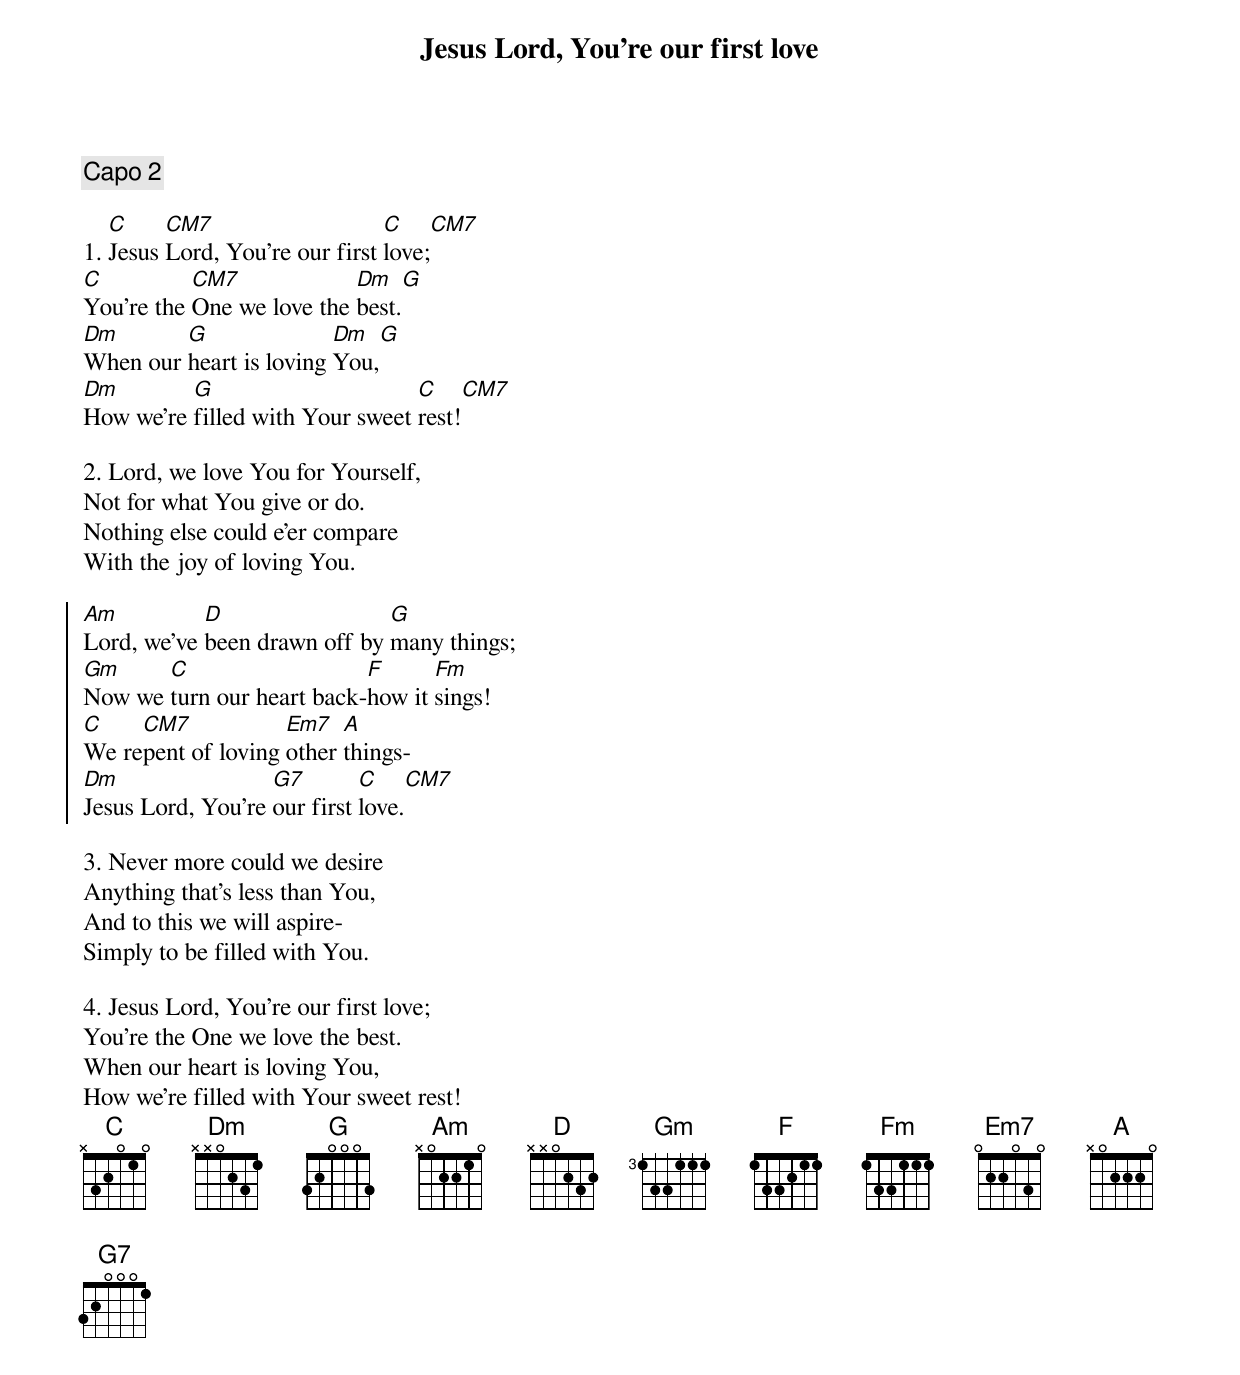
{t:Jesus Lord, You're our first love}
{c: Capo 2}

1. [C]Jesus [CM7]Lord, You're our first [C]love;[CM7]
[C]You're the [CM7]One we love the [Dm]best.[G]
[Dm]When our [G]heart is loving [Dm]You,[G]
[Dm]How we're [G]filled with Your sweet [C]rest![CM7]

2. Lord, we love You for Yourself,
Not for what You give or do.
Nothing else could e'er compare
With the joy of loving You.

{soc}
[Am]Lord, we've [D]been drawn off by [G]many things;
[Gm]Now we [C]turn our heart back-[F]how it [Fm]sings!
[C]We re[CM7]pent of loving [Em7]other [A]things-
[Dm]Jesus Lord, You're [G7]our first [C]love.[CM7]
{eoc}

3. Never more could we desire
Anything that's less than You,
And to this we will aspire-
Simply to be filled with You.

4. Jesus Lord, You're our first love;
You're the One we love the best.
When our heart is loving You,
How we're filled with Your sweet rest!
